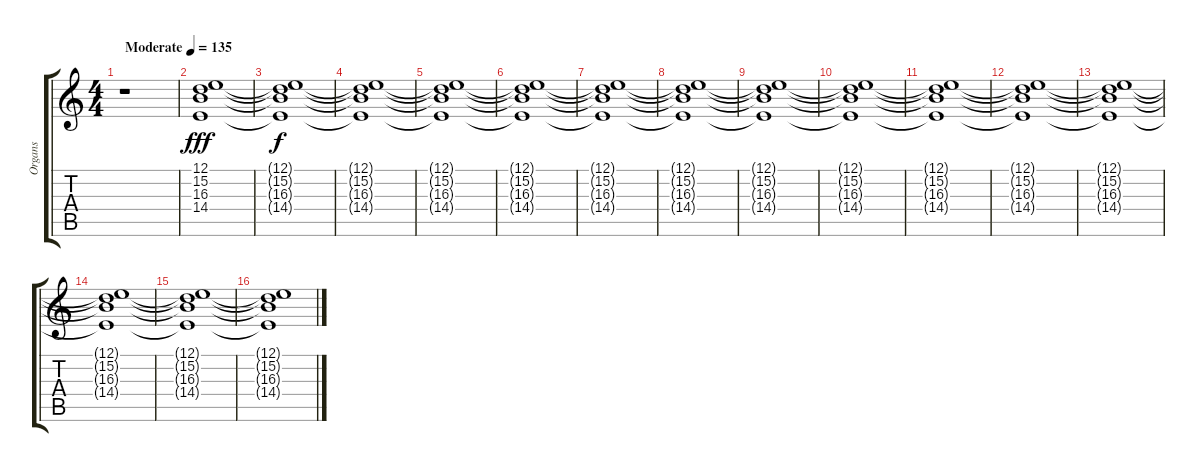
\track ("Organs" "Organs") {instrument percussiveorgan}
\staff {score tabs}
\tuning (E4 B3 G3 D3 A2 E2) {hide}
\ts (4 4)
\tempo (135 "Moderate")
\clef g2
\ks c
r.1{dy fff instrument percussiveorgan} |
(12.1 15.2 16.3 14.4).1{volume 0} |
(12.1{t} 15.2{t} 16.3{t} 14.4{t}).1{dy f} |
(12.1{t} 15.2{t} 16.3{t} 14.4{t}).1 |
(12.1{t} 15.2{t} 16.3{t} 14.4{t}).1 |
(12.1{t} 15.2{t} 16.3{t} 14.4{t}).1 |
(12.1{t} 15.2{t} 16.3{t} 14.4{t}).1 |
(12.1{t} 15.2{t} 16.3{t} 14.4{t}).1 |
(12.1{t} 15.2{t} 16.3{t} 14.4{t}).1 |
(12.1{t} 15.2{t} 16.3{t} 14.4{t}).1 |
(12.1{t} 15.2{t} 16.3{t} 14.4{t}).1 |
(12.1{t} 15.2{t} 16.3{t} 14.4{t}).1 |
(12.1{t} 15.2{t} 16.3{t} 14.4{t}).1 |
(12.1{t} 15.2{t} 16.3{t} 14.4{t}).1 |
(12.1{t} 15.2{t} 16.3{t} 14.4{t}).1 |
(12.1{t} 15.2{t} 16.3{t} 14.4{t}).1
